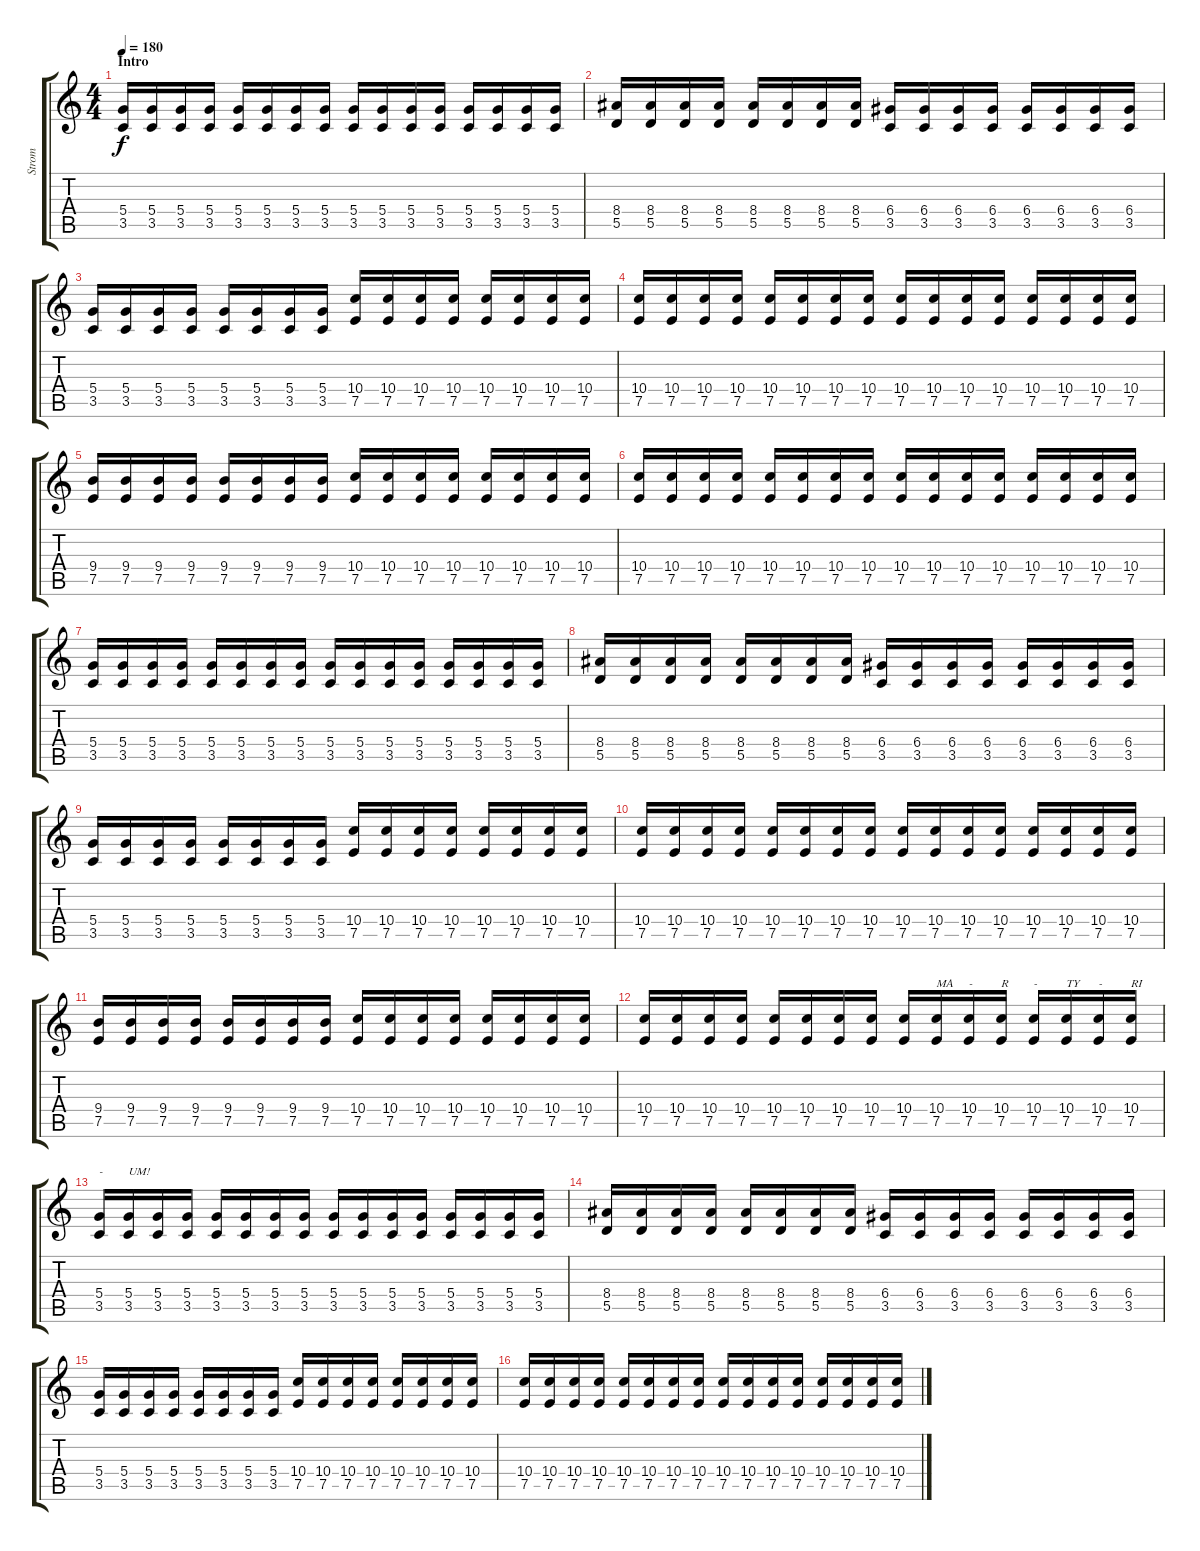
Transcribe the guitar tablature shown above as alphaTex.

\track ("Strom" "Strom") {instrument distortionguitar}
\staff {score tabs}
\tuning (E4 B3 G3 D3 A2 E2) {hide}
\ts (4 4)
\section ("" "Intro")
\tempo 180
\clef g2
\ks c
(5.4 3.5).16{dy f instrument distortionguitar} (5.4 3.5).16 (5.4 3.5).16 (5.4 3.5).16 (5.4 3.5).16 (5.4 3.5).16 (5.4 3.5).16 (5.4 3.5).16 (5.4 3.5).16 (5.4 3.5).16 (5.4 3.5).16 (5.4 3.5).16 (5.4 3.5).16 (5.4 3.5).16 (5.4 3.5).16 (5.4 3.5).16 |
(8.4 5.5).16 (8.4 5.5).16 (8.4 5.5).16 (8.4 5.5).16 (8.4 5.5).16 (8.4 5.5).16 (8.4 5.5).16 (8.4 5.5).16 (6.4 3.5).16 (6.4 3.5).16 (6.4 3.5).16 (6.4 3.5).16 (6.4 3.5).16 (6.4 3.5).16 (6.4 3.5).16 (6.4 3.5).16 |
(5.4 3.5).16 (5.4 3.5).16 (5.4 3.5).16 (5.4 3.5).16 (5.4 3.5).16 (5.4 3.5).16 (5.4 3.5).16 (5.4 3.5).16 (10.4 7.5).16 (10.4 7.5).16 (10.4 7.5).16 (10.4 7.5).16 (10.4 7.5).16 (10.4 7.5).16 (10.4 7.5).16 (10.4 7.5).16 |
(10.4 7.5).16 (10.4 7.5).16 (10.4 7.5).16 (10.4 7.5).16 (10.4 7.5).16 (10.4 7.5).16 (10.4 7.5).16 (10.4 7.5).16 (10.4 7.5).16 (10.4 7.5).16 (10.4 7.5).16 (10.4 7.5).16 (10.4 7.5).16 (10.4 7.5).16 (10.4 7.5).16 (10.4 7.5).16 |
(9.4 7.5).16 (9.4 7.5).16 (9.4 7.5).16 (9.4 7.5).16 (9.4 7.5).16 (9.4 7.5).16 (9.4 7.5).16 (9.4 7.5).16 (10.4 7.5).16 (10.4 7.5).16 (10.4 7.5).16 (10.4 7.5).16 (10.4 7.5).16 (10.4 7.5).16 (10.4 7.5).16 (10.4 7.5).16 |
(10.4 7.5).16 (10.4 7.5).16 (10.4 7.5).16 (10.4 7.5).16 (10.4 7.5).16 (10.4 7.5).16 (10.4 7.5).16 (10.4 7.5).16 (10.4 7.5).16 (10.4 7.5).16 (10.4 7.5).16 (10.4 7.5).16 (10.4 7.5).16 (10.4 7.5).16 (10.4 7.5).16 (10.4 7.5).16 |
(5.4 3.5).16 (5.4 3.5).16 (5.4 3.5).16 (5.4 3.5).16 (5.4 3.5).16 (5.4 3.5).16 (5.4 3.5).16 (5.4 3.5).16 (5.4 3.5).16 (5.4 3.5).16 (5.4 3.5).16 (5.4 3.5).16 (5.4 3.5).16 (5.4 3.5).16 (5.4 3.5).16 (5.4 3.5).16 |
(8.4 5.5).16 (8.4 5.5).16 (8.4 5.5).16 (8.4 5.5).16 (8.4 5.5).16 (8.4 5.5).16 (8.4 5.5).16 (8.4 5.5).16 (6.4 3.5).16 (6.4 3.5).16 (6.4 3.5).16 (6.4 3.5).16 (6.4 3.5).16 (6.4 3.5).16 (6.4 3.5).16 (6.4 3.5).16 |
(5.4 3.5).16 (5.4 3.5).16 (5.4 3.5).16 (5.4 3.5).16 (5.4 3.5).16 (5.4 3.5).16 (5.4 3.5).16 (5.4 3.5).16 (10.4 7.5).16 (10.4 7.5).16 (10.4 7.5).16 (10.4 7.5).16 (10.4 7.5).16 (10.4 7.5).16 (10.4 7.5).16 (10.4 7.5).16 |
(10.4 7.5).16 (10.4 7.5).16 (10.4 7.5).16 (10.4 7.5).16 (10.4 7.5).16 (10.4 7.5).16 (10.4 7.5).16 (10.4 7.5).16 (10.4 7.5).16 (10.4 7.5).16 (10.4 7.5).16 (10.4 7.5).16 (10.4 7.5).16 (10.4 7.5).16 (10.4 7.5).16 (10.4 7.5).16 |
(9.4 7.5).16 (9.4 7.5).16 (9.4 7.5).16 (9.4 7.5).16 (9.4 7.5).16 (9.4 7.5).16 (9.4 7.5).16 (9.4 7.5).16 (10.4 7.5).16 (10.4 7.5).16 (10.4 7.5).16 (10.4 7.5).16 (10.4 7.5).16 (10.4 7.5).16 (10.4 7.5).16 (10.4 7.5).16 |
(10.4 7.5).16 (10.4 7.5).16 (10.4 7.5).16 (10.4 7.5).16 (10.4 7.5).16 (10.4 7.5).16 (10.4 7.5).16 (10.4 7.5).16 (10.4 7.5).16 (10.4 7.5).16{txt "MA"} (10.4 7.5).16{txt "-"} (10.4 7.5).16{txt "R"} (10.4 7.5).16{txt "-"} (10.4 7.5).16{txt "TY"} (10.4 7.5).16{txt "-"} (10.4 7.5).16{txt "RI"} |
(5.4 3.5).16{txt "-"} (5.4 3.5).16{txt "UM!"} (5.4 3.5).16 (5.4 3.5).16 (5.4 3.5).16 (5.4 3.5).16 (5.4 3.5).16 (5.4 3.5).16 (5.4 3.5).16 (5.4 3.5).16 (5.4 3.5).16 (5.4 3.5).16 (5.4 3.5).16 (5.4 3.5).16 (5.4 3.5).16 (5.4 3.5).16 |
(8.4 5.5).16 (8.4 5.5).16 (8.4 5.5).16 (8.4 5.5).16 (8.4 5.5).16 (8.4 5.5).16 (8.4 5.5).16 (8.4 5.5).16 (6.4 3.5).16 (6.4 3.5).16 (6.4 3.5).16 (6.4 3.5).16 (6.4 3.5).16 (6.4 3.5).16 (6.4 3.5).16 (6.4 3.5).16 |
(5.4 3.5).16 (5.4 3.5).16 (5.4 3.5).16 (5.4 3.5).16 (5.4 3.5).16 (5.4 3.5).16 (5.4 3.5).16 (5.4 3.5).16 (10.4 7.5).16 (10.4 7.5).16 (10.4 7.5).16 (10.4 7.5).16 (10.4 7.5).16 (10.4 7.5).16 (10.4 7.5).16 (10.4 7.5).16 |
(10.4 7.5).16 (10.4 7.5).16 (10.4 7.5).16 (10.4 7.5).16 (10.4 7.5).16 (10.4 7.5).16 (10.4 7.5).16 (10.4 7.5).16 (10.4 7.5).16 (10.4 7.5).16 (10.4 7.5).16 (10.4 7.5).16 (10.4 7.5).16 (10.4 7.5).16 (10.4 7.5).16 (10.4 7.5).16
